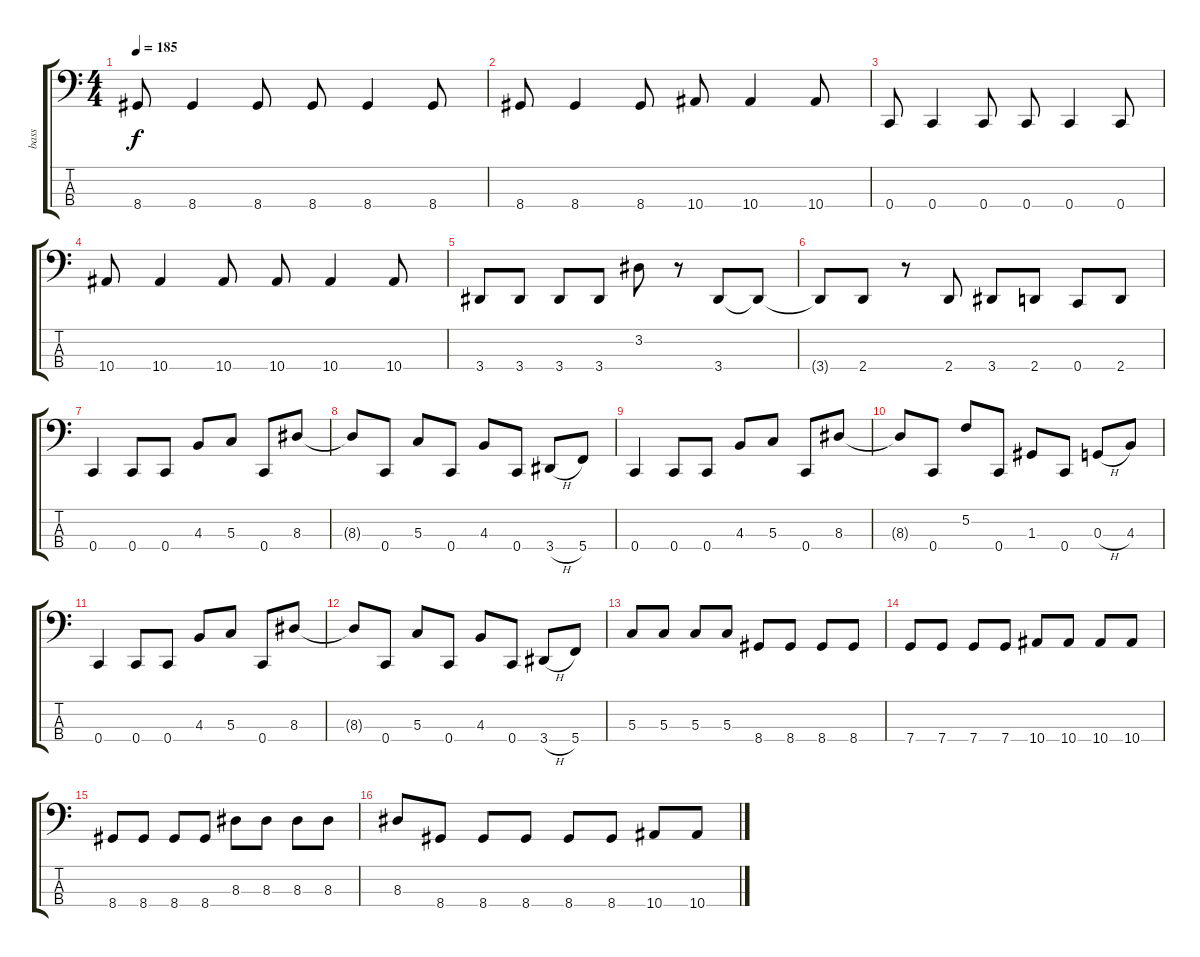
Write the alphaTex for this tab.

\track ("bass" "bass") {instrument electricbasspick}
\staff {score tabs}
\tuning (F2 C2 G1 C1) {hide}
\ts (4 4)
\tempo 185
\clef f4
\ks c
8.4.8{dy f} 8.4.4 8.4.8 8.4.8 8.4.4 8.4.8 |
8.4.8 8.4.4 8.4.8 10.4.8 10.4.4 10.4.8 |
0.4.8 0.4.4 0.4.8 0.4.8 0.4.4 0.4.8 |
10.4.8 10.4.4 10.4.8 10.4.8 10.4.4 10.4.8 |
3.4.8 3.4.8 3.4.8 3.4.8 3.2.8 r.8 3.4.8 3.4{t}.8 |
3.4{t}.8 2.4.8 r.8 2.4.8 3.4.8 2.4.8 0.4.8 2.4.8 |
0.4.4 0.4.8 0.4.8 4.3.8 5.3.8 0.4.8 8.3.8 |
8.3{t}.8 0.4.8 5.3.8 0.4.8 4.3.8 0.4.8 3.4{h}.8 5.4.8 |
0.4.4 0.4.8 0.4.8 4.3.8 5.3.8 0.4.8 8.3.8 |
8.3{t}.8 0.4.8 5.2.8 0.4.8 1.3.8 0.4.8 0.3{h}.8 4.3.8 |
0.4.4 0.4.8 0.4.8 4.3.8 5.3.8 0.4.8 8.3.8 |
8.3{t}.8 0.4.8 5.3.8 0.4.8 4.3.8 0.4.8 3.4{h}.8 5.4.8 |
5.3.8 5.3.8 5.3.8 5.3.8 8.4.8 8.4.8 8.4.8 8.4.8 |
7.4.8 7.4.8 7.4.8 7.4.8 10.4.8 10.4.8 10.4.8 10.4.8 |
8.4.8 8.4.8 8.4.8 8.4.8 8.3.8 8.3.8 8.3.8 8.3.8 |
8.3.8 8.4.8 8.4.8 8.4.8 8.4.8 8.4.8 10.4.8 10.4.8
